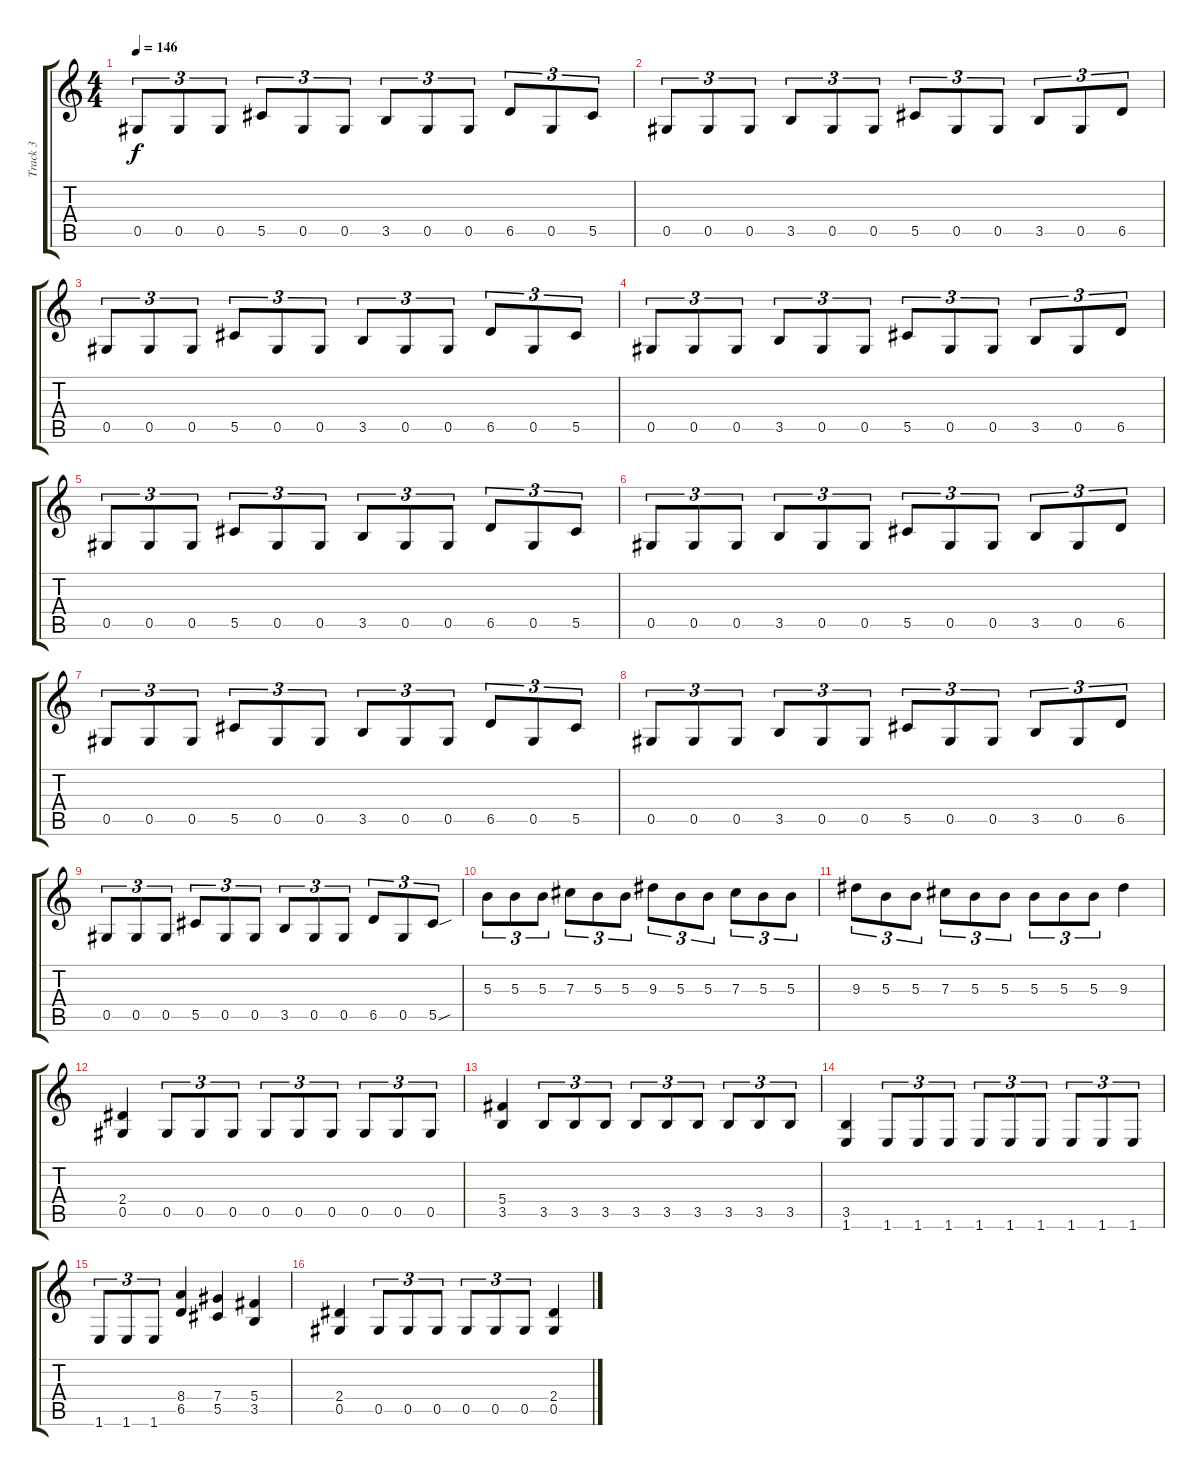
\track ("Track 3" "Track 3") {instrument distortionguitar}
\staff {score tabs}
\tuning (Eb4 Bb3 Gb3 Db3 Ab2 Eb2) {hide}
\ts (4 4)
\tempo 146
\clef g2
\ks c
0.5.8{tu (3 2) dy f} 0.5.8{tu (3 2)} 0.5.8{tu (3 2)} 5.5.8{tu (3 2)} 0.5.8{tu (3 2)} 0.5.8{tu (3 2)} 3.5.8{tu (3 2)} 0.5.8{tu (3 2)} 0.5.8{tu (3 2)} 6.5.8{tu (3 2)} 0.5.8{tu (3 2)} 5.5.8{tu (3 2)} |
0.5.8{tu (3 2)} 0.5.8{tu (3 2)} 0.5.8{tu (3 2)} 3.5.8{tu (3 2)} 0.5.8{tu (3 2)} 0.5.8{tu (3 2)} 5.5.8{tu (3 2)} 0.5.8{tu (3 2)} 0.5.8{tu (3 2)} 3.5.8{tu (3 2)} 0.5.8{tu (3 2)} 6.5.8{tu (3 2)} |
0.5.8{tu (3 2)} 0.5.8{tu (3 2)} 0.5.8{tu (3 2)} 5.5.8{tu (3 2)} 0.5.8{tu (3 2)} 0.5.8{tu (3 2)} 3.5.8{tu (3 2)} 0.5.8{tu (3 2)} 0.5.8{tu (3 2)} 6.5.8{tu (3 2)} 0.5.8{tu (3 2)} 5.5.8{tu (3 2)} |
0.5.8{tu (3 2)} 0.5.8{tu (3 2)} 0.5.8{tu (3 2)} 3.5.8{tu (3 2)} 0.5.8{tu (3 2)} 0.5.8{tu (3 2)} 5.5.8{tu (3 2)} 0.5.8{tu (3 2)} 0.5.8{tu (3 2)} 3.5.8{tu (3 2)} 0.5.8{tu (3 2)} 6.5.8{tu (3 2)} |
0.5.8{tu (3 2)} 0.5.8{tu (3 2)} 0.5.8{tu (3 2)} 5.5.8{tu (3 2)} 0.5.8{tu (3 2)} 0.5.8{tu (3 2)} 3.5.8{tu (3 2)} 0.5.8{tu (3 2)} 0.5.8{tu (3 2)} 6.5.8{tu (3 2)} 0.5.8{tu (3 2)} 5.5.8{tu (3 2)} |
0.5.8{tu (3 2)} 0.5.8{tu (3 2)} 0.5.8{tu (3 2)} 3.5.8{tu (3 2)} 0.5.8{tu (3 2)} 0.5.8{tu (3 2)} 5.5.8{tu (3 2)} 0.5.8{tu (3 2)} 0.5.8{tu (3 2)} 3.5.8{tu (3 2)} 0.5.8{tu (3 2)} 6.5.8{tu (3 2)} |
0.5.8{tu (3 2)} 0.5.8{tu (3 2)} 0.5.8{tu (3 2)} 5.5.8{tu (3 2)} 0.5.8{tu (3 2)} 0.5.8{tu (3 2)} 3.5.8{tu (3 2)} 0.5.8{tu (3 2)} 0.5.8{tu (3 2)} 6.5.8{tu (3 2)} 0.5.8{tu (3 2)} 5.5.8{tu (3 2)} |
0.5.8{tu (3 2)} 0.5.8{tu (3 2)} 0.5.8{tu (3 2)} 3.5.8{tu (3 2)} 0.5.8{tu (3 2)} 0.5.8{tu (3 2)} 5.5.8{tu (3 2)} 0.5.8{tu (3 2)} 0.5.8{tu (3 2)} 3.5.8{tu (3 2)} 0.5.8{tu (3 2)} 6.5.8{tu (3 2)} |
0.5.8{tu (3 2)} 0.5.8{tu (3 2)} 0.5.8{tu (3 2)} 5.5.8{tu (3 2)} 0.5.8{tu (3 2)} 0.5.8{tu (3 2)} 3.5.8{tu (3 2)} 0.5.8{tu (3 2)} 0.5.8{tu (3 2)} 6.5.8{tu (3 2)} 0.5.8{tu (3 2)} 5.5{sou}.8{tu (3 2)} |
5.3.8{tu (3 2)} 5.3.8{tu (3 2)} 5.3.8{tu (3 2)} 7.3.8{tu (3 2)} 5.3.8{tu (3 2)} 5.3.8{tu (3 2)} 9.3.8{tu (3 2)} 5.3.8{tu (3 2)} 5.3.8{tu (3 2)} 7.3.8{tu (3 2)} 5.3.8{tu (3 2)} 5.3.8{tu (3 2)} |
9.3.8{tu (3 2)} 5.3.8{tu (3 2)} 5.3.8{tu (3 2)} 7.3.8{tu (3 2)} 5.3.8{tu (3 2)} 5.3.8{tu (3 2)} 5.3.8{tu (3 2)} 5.3.8{tu (3 2)} 5.3.8{tu (3 2)} 9.3.4 |
(2.4 0.5).4 0.5.8{tu (3 2)} 0.5.8{tu (3 2)} 0.5.8{tu (3 2)} 0.5.8{tu (3 2)} 0.5.8{tu (3 2)} 0.5.8{tu (3 2)} 0.5.8{tu (3 2)} 0.5.8{tu (3 2)} 0.5.8{tu (3 2)} |
(5.4 3.5).4 3.5.8{tu (3 2)} 3.5.8{tu (3 2)} 3.5.8{tu (3 2)} 3.5.8{tu (3 2)} 3.5.8{tu (3 2)} 3.5.8{tu (3 2)} 3.5.8{tu (3 2)} 3.5.8{tu (3 2)} 3.5.8{tu (3 2)} |
(3.5 1.6).4 1.6.8{tu (3 2)} 1.6.8{tu (3 2)} 1.6.8{tu (3 2)} 1.6.8{tu (3 2)} 1.6.8{tu (3 2)} 1.6.8{tu (3 2)} 1.6.8{tu (3 2)} 1.6.8{tu (3 2)} 1.6.8{tu (3 2)} |
1.6.8{tu (3 2)} 1.6.8{tu (3 2)} 1.6.8{tu (3 2)} (8.4 6.5).4 (7.4 5.5).4 (5.4 3.5).4 |
(2.4 0.5).4 0.5.8{tu (3 2)} 0.5.8{tu (3 2)} 0.5.8{tu (3 2)} 0.5.8{tu (3 2)} 0.5.8{tu (3 2)} 0.5.8{tu (3 2)} (2.4 0.5).4
